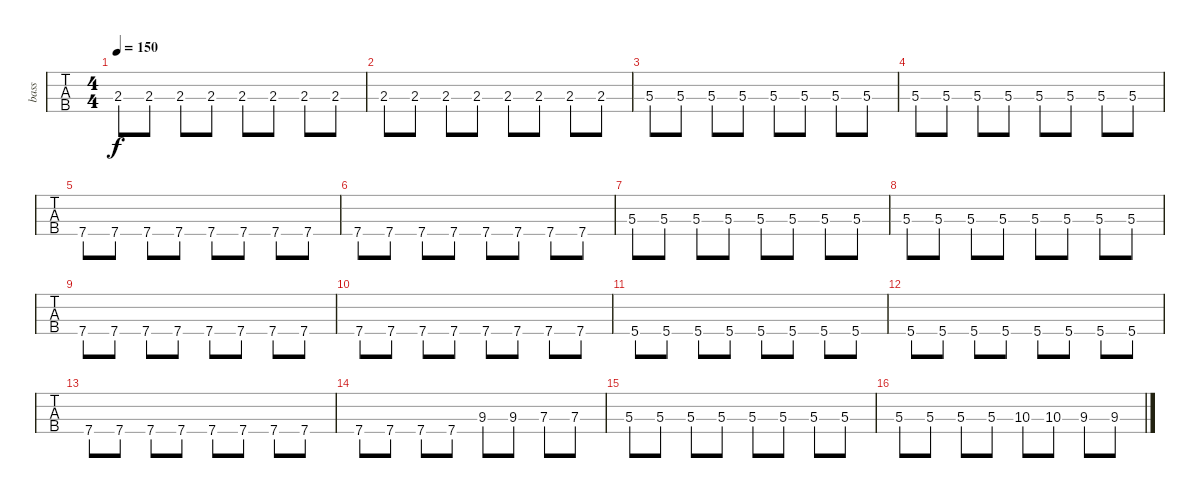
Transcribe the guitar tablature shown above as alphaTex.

\track ("bass" "bass") {instrument electricbassfinger}
\staff {tabs}
\tuning (G2 D2 A1 E1) {hide}
\ts (4 4)
\tempo 150
\clef f4
\ks c
2.3.8{dy f} 2.3.8 2.3.8 2.3.8 2.3.8 2.3.8 2.3.8 2.3.8 |
2.3.8 2.3.8 2.3.8 2.3.8 2.3.8 2.3.8 2.3.8 2.3.8 |
5.3.8 5.3.8 5.3.8 5.3.8 5.3.8 5.3.8 5.3.8 5.3.8 |
5.3.8 5.3.8 5.3.8 5.3.8 5.3.8 5.3.8 5.3.8 5.3.8 |
7.4.8 7.4.8 7.4.8 7.4.8 7.4.8 7.4.8 7.4.8 7.4.8 |
7.4.8 7.4.8 7.4.8 7.4.8 7.4.8 7.4.8 7.4.8 7.4.8 |
5.3.8 5.3.8 5.3.8 5.3.8 5.3.8 5.3.8 5.3.8 5.3.8 |
5.3.8 5.3.8 5.3.8 5.3.8 5.3.8 5.3.8 5.3.8 5.3.8 |
7.4.8 7.4.8 7.4.8 7.4.8 7.4.8 7.4.8 7.4.8 7.4.8 |
7.4.8 7.4.8 7.4.8 7.4.8 7.4.8 7.4.8 7.4.8 7.4.8 |
5.4.8 5.4.8 5.4.8 5.4.8 5.4.8 5.4.8 5.4.8 5.4.8 |
5.4.8 5.4.8 5.4.8 5.4.8 5.4.8 5.4.8 5.4.8 5.4.8 |
7.4.8 7.4.8 7.4.8 7.4.8 7.4.8 7.4.8 7.4.8 7.4.8 |
7.4.8 7.4.8 7.4.8 7.4.8 9.3.8 9.3.8 7.3.8 7.3.8 |
5.3.8 5.3.8 5.3.8 5.3.8 5.3.8 5.3.8 5.3.8 5.3.8 |
5.3.8 5.3.8 5.3.8 5.3.8 10.3.8 10.3.8 9.3.8 9.3.8
